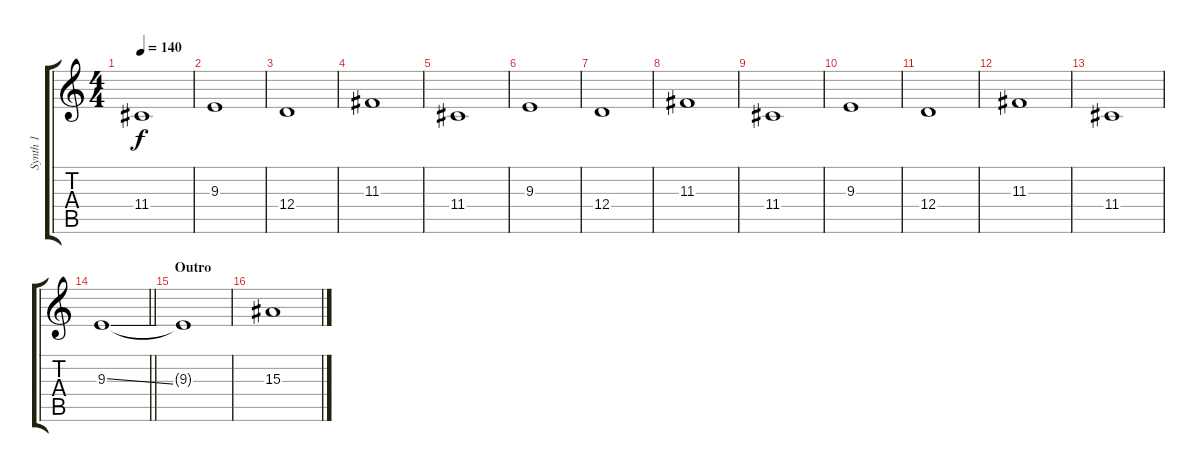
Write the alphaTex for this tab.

\track ("Synth 1" "Synth 1") {instrument pad7halo}
\staff {score tabs}
\tuning (E4 B3 G3 D3 A2 E2) {hide}
\ts (4 4)
\tempo 140
\clef g2
\ks c
11.4.1{dy f} |
9.3.1 |
12.4.1 |
11.3.1 |
11.4.1 |
9.3.1 |
12.4.1{volume 7 instrument pad7halo} |
11.3.1 |
11.4.1 |
9.3.1 |
12.4.1 |
11.3.1 |
11.4.1 |
\barLineRight lightlight
9.3{ss}.1 |
\section ("" "Outro")
9.3{t}.1{volume 0} |
15.3{ss}.1
